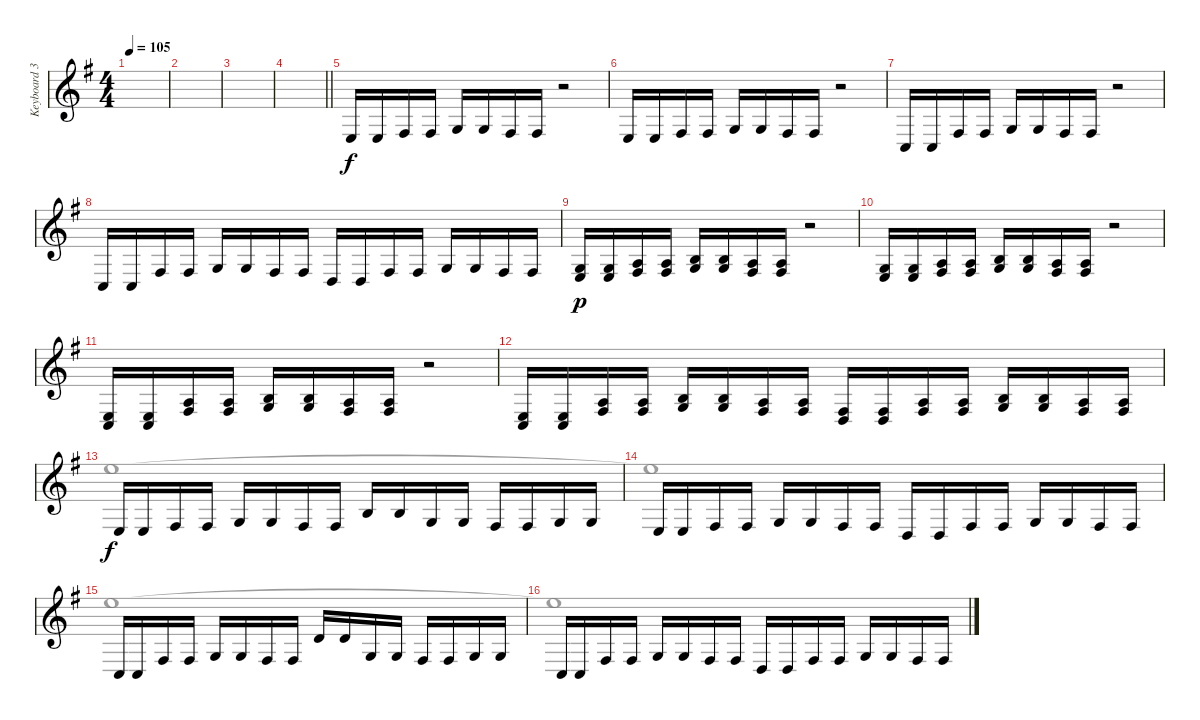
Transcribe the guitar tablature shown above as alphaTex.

\track ("Keyboard 3" "Keyboard 3") {instrument tremolostrings}
\staff {score}
\tuning (E4 B3 G3 D3 A2 E2) {hide}
\voice
\ts (4 4)
\tempo 105
\clef g2
\ks eminor
|
|
|
\barLineRight lightlight
|
2.4.16{dy f} 2.4.16 4.4.16 4.4.16 0.3.16 0.3.16 4.4.16 4.4.16 r.2 |
2.4.16 2.4.16 4.4.16 4.4.16 0.3.16 0.3.16 4.4.16 4.4.16 r.2 |
3.5.16 3.5.16 4.4.16 4.4.16 0.3.16 0.3.16 4.4.16 4.4.16 r.2 |
3.5.16 3.5.16 4.4.16 4.4.16 0.3.16 0.3.16 4.4.16 4.4.16 0.4.16 0.4.16 4.4.16 4.4.16 0.3.16 0.3.16 4.4.16 4.4.16 |
(0.3 2.4).16{dy p} (0.3 2.4).16 (2.3 4.4).16 (2.3 4.4).16 (0.2 0.3).16 (0.2 0.3).16 (2.3 4.4).16 (2.3 4.4).16 r.2 |
(0.3 2.4).16 (0.3 2.4).16 (2.3 4.4).16 (2.3 4.4).16 (0.2 0.3).16 (0.2 0.3).16 (2.3 4.4).16 (2.3 4.4).16 r.2 |
(2.4 3.5).16 (2.4 3.5).16 (2.3 4.4).16 (2.3 4.4).16 (0.2 0.3).16 (0.2 0.3).16 (2.3 4.4).16 (2.3 4.4).16 r.2 |
(2.4 3.5).16 (2.4 3.5).16 (2.3 4.4).16 (2.3 4.4).16 (0.2 0.3).16 (0.2 0.3).16 (2.3 4.4).16 (2.3 4.4).16 (0.4 9.5).16 (0.4 9.5).16 (2.3 4.4).16 (2.3 4.4).16 (0.2 0.3).16 (0.2 0.3).16 (2.3 4.4).16 (2.3 4.4).16 |
2.4.16{dy f} 2.4.16 4.4.16 4.4.16 0.3.16 0.3.16 4.4.16 4.4.16 0.2.16 0.2.16 0.3.16 0.3.16 4.4.16 4.4.16 0.3.16 0.3.16 |
2.4.16 2.4.16 4.4.16 4.4.16 0.3.16 0.3.16 4.4.16 4.4.16 0.4.16 0.4.16 4.4.16 4.4.16 0.3.16 0.3.16 4.4.16 4.4.16 |
3.5.16 3.5.16 4.4.16 4.4.16 0.3.16 0.3.16 4.4.16 4.4.16 3.2.16{beam Up} 3.2.16{beam Up} 0.3.16{beam Up} 0.3.16{beam Up} 4.4.16 4.4.16 0.3.16 0.3.16 |
3.5.16 3.5.16 4.4.16 4.4.16 0.3.16 0.3.16 4.4.16 4.4.16 0.4.16 0.4.16 4.4.16 4.4.16 0.3.16 0.3.16 4.4.16 4.4.16
\voice
\clef g2
\ottava regular
\simile none
\ks eminor
|
|
|
\barLineRight lightlight
|
|
|
|
|
|
|
|
|
12.1.1 |
12.1{t}.1 |
12.1.1 |
12.1{t}.1
